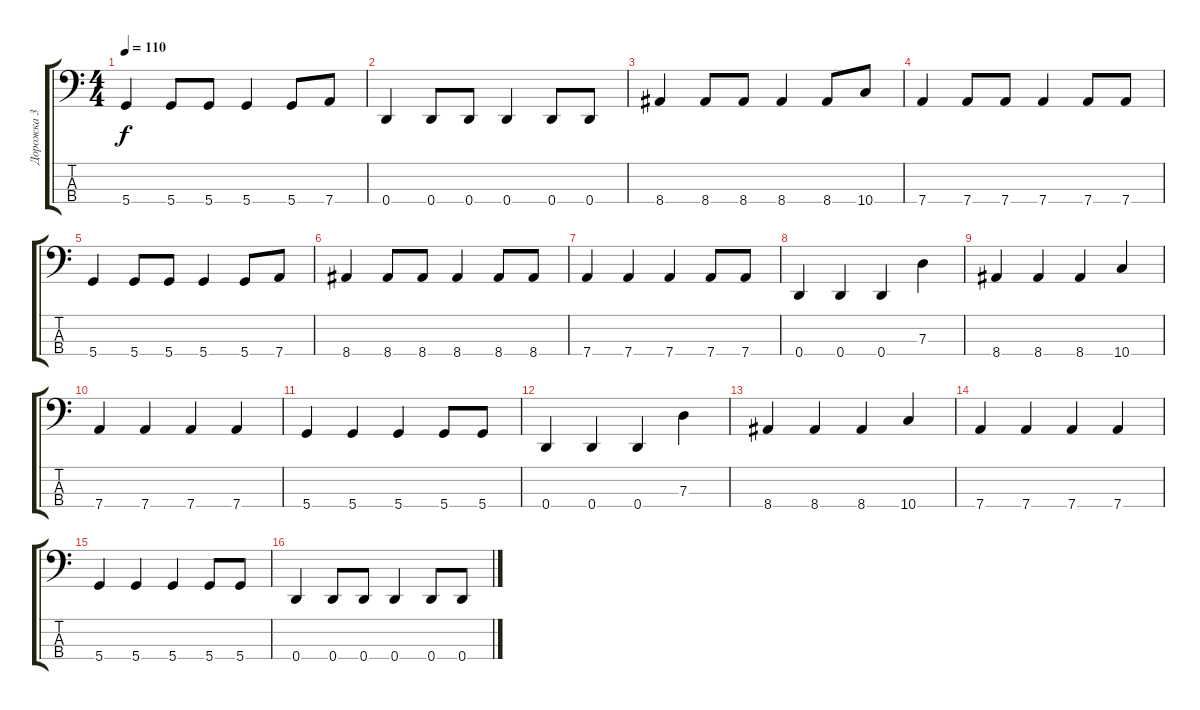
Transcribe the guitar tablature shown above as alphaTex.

\track ("Дорожка 3" "Дорожка 3") {instrument electricbassfinger}
\staff {score tabs}
\tuning (F2 C2 G1 D1) {hide}
\ts (4 4)
\tempo 110
\clef f4
\ks c
5.4.4{dy f} 5.4.8 5.4.8 5.4.4 5.4.8 7.4.8 |
0.4.4 0.4.8 0.4.8 0.4.4 0.4.8 0.4.8 |
8.4.4 8.4.8 8.4.8 8.4.4 8.4.8 10.4.8 |
7.4.4 7.4.8 7.4.8 7.4.4 7.4.8 7.4.8 |
5.4.4 5.4.8 5.4.8 5.4.4 5.4.8 7.4.8 |
8.4.4 8.4.8 8.4.8 8.4.4 8.4.8 8.4.8 |
7.4.4 7.4.4 7.4.4 7.4.8 7.4.8 |
0.4.4 0.4.4 0.4.4 7.3.4 |
8.4.4 8.4.4 8.4.4 10.4.4 |
7.4.4 7.4.4 7.4.4 7.4.4 |
5.4.4 5.4.4 5.4.4 5.4.8 5.4.8 |
0.4.4 0.4.4 0.4.4 7.3.4 |
8.4.4 8.4.4 8.4.4 10.4.4 |
7.4.4 7.4.4 7.4.4 7.4.4 |
5.4.4 5.4.4 5.4.4 5.4.8 5.4.8 |
0.4.4 0.4.8 0.4.8 0.4.4 0.4.8 0.4.8
